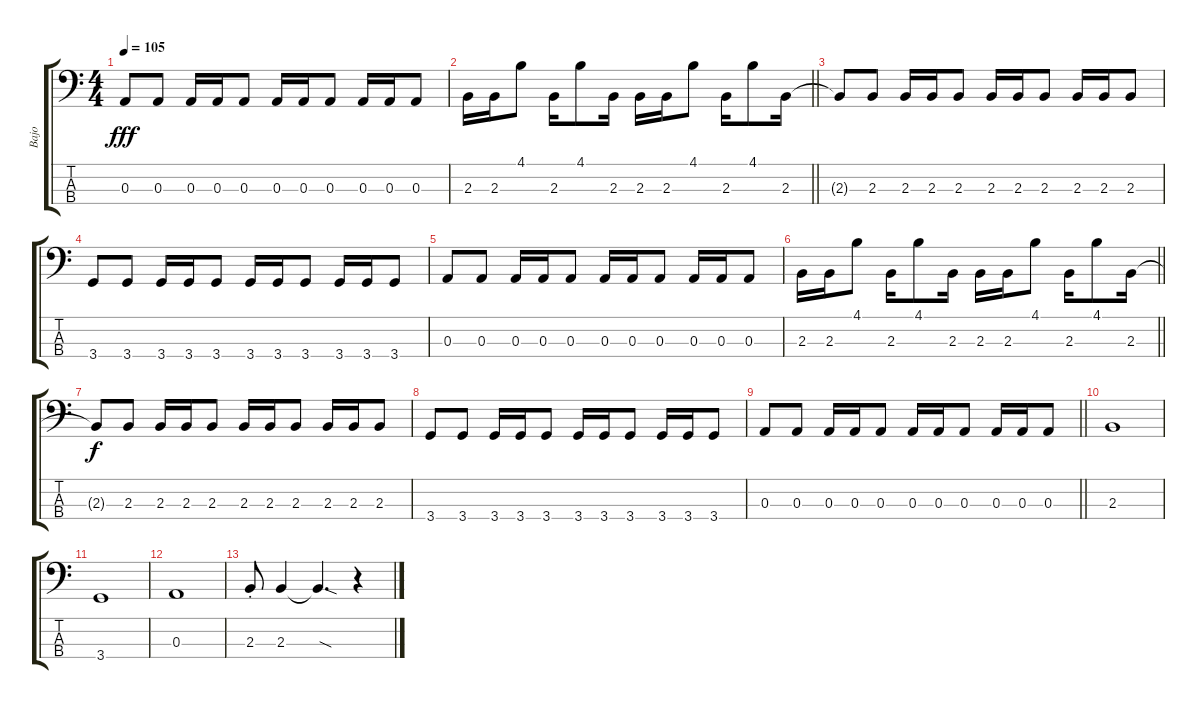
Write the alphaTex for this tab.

\track ("Bajo" "Bajo") {instrument electricbassfinger}
\staff {score tabs}
\tuning (G2 D2 A1 E1) {hide}
\ts (4 4)
\tempo 105
\clef f4
\ks c
0.3.8{dy fff} 0.3.8 0.3.16 0.3.16 0.3.8 0.3.16 0.3.16 0.3.8 0.3.16 0.3.16 0.3.8 |
\barLineRight lightlight
2.3.16 2.3.16 4.1.8 2.3.16 4.1.8 2.3.16 2.3.16 2.3.16 4.1.8 2.3.16 4.1.8 2.3.16 |
2.3{t}.8 2.3.8 2.3.16 2.3.16 2.3.8 2.3.16 2.3.16 2.3.8 2.3.16 2.3.16 2.3.8 |
3.4.8 3.4.8 3.4.16 3.4.16 3.4.8 3.4.16 3.4.16 3.4.8 3.4.16 3.4.16 3.4.8 |
0.3.8 0.3.8 0.3.16 0.3.16 0.3.8 0.3.16 0.3.16 0.3.8 0.3.16 0.3.16 0.3.8 |
\barLineRight lightlight
2.3.16 2.3.16 4.1.8 2.3.16 4.1.8 2.3.16 2.3.16 2.3.16 4.1.8 2.3.16 4.1.8 2.3.16 |
2.3{t}.8{dy f} 2.3.8 2.3.16 2.3.16 2.3.8 2.3.16 2.3.16 2.3.8 2.3.16 2.3.16 2.3.8 |
3.4.8 3.4.8 3.4.16 3.4.16 3.4.8 3.4.16 3.4.16 3.4.8 3.4.16 3.4.16 3.4.8 |
\barLineRight lightlight
0.3.8 0.3.8 0.3.16 0.3.16 0.3.8 0.3.16 0.3.16 0.3.8 0.3.16 0.3.16 0.3.8 |
2.3.1 |
3.4.1 |
0.3.1 |
2.3{st}.8 2.3.4 2.3{sod t}.4{d} r.4
